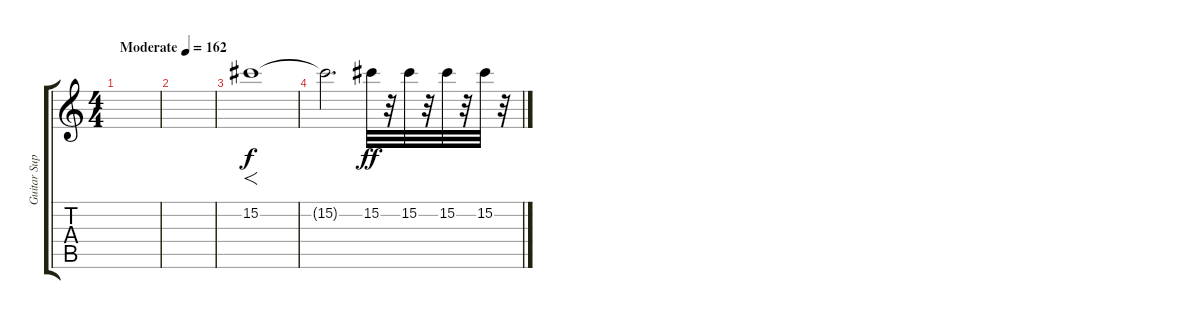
\track ("Guitar Sup" "Guitar Sup") {instrument distortionguitar}
\staff {score tabs}
\tuning (Eb4 Bb3 Gb3 Db3 Ab2 Db2) {hide}
\ts (4 4)
\tempo (162 "Moderate")
\clef g2
\ks c
|
|
15.2.1{f} |
15.2{t}.2{d} 15.2.32{dy ff volume 15} r.32 15.2.32 r.32 15.2.32 r.32 15.2.32 r.32
